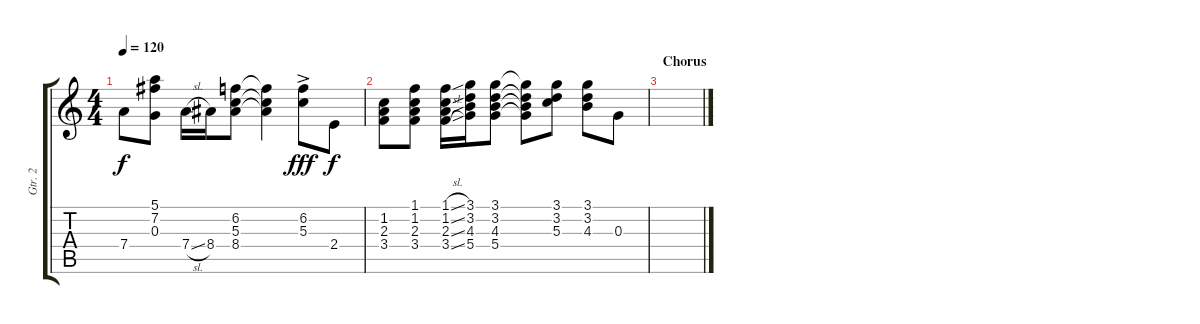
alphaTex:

\track ("Gtr. 2" "Gtr. 2") {instrument electricguitarclean}
\staff {score tabs}
\tuning (E4 B3 G3 D3 A2 E2) {hide}
\ts (4 4)
\tempo 120
\clef g2
\ks c
7.4.8{dy f} (5.1 7.2 0.3).8 7.4{sl}.16 8.4.16 (6.2 5.3 8.4).8 (6.2{t} 5.3{t} 8.4{t}).4 (6.2 5.3{ac}).8{dy fff} 2.4.8{dy f} |
(1.2 2.3 3.4).8 (1.1 1.2 2.3 3.4).8 (1.1{sl} 1.2{sl} 2.3{sl} 3.4{sl}).16 (3.1 3.2 4.3 5.4).16 (3.1 3.2 4.3 5.4).8 (3.1{t} 3.2{t} 4.3{t} 5.4{t}).8 (3.1 3.2 5.3).8 (3.1 3.2 4.3).8 0.3.8 |
\section ("" "Chorus")
